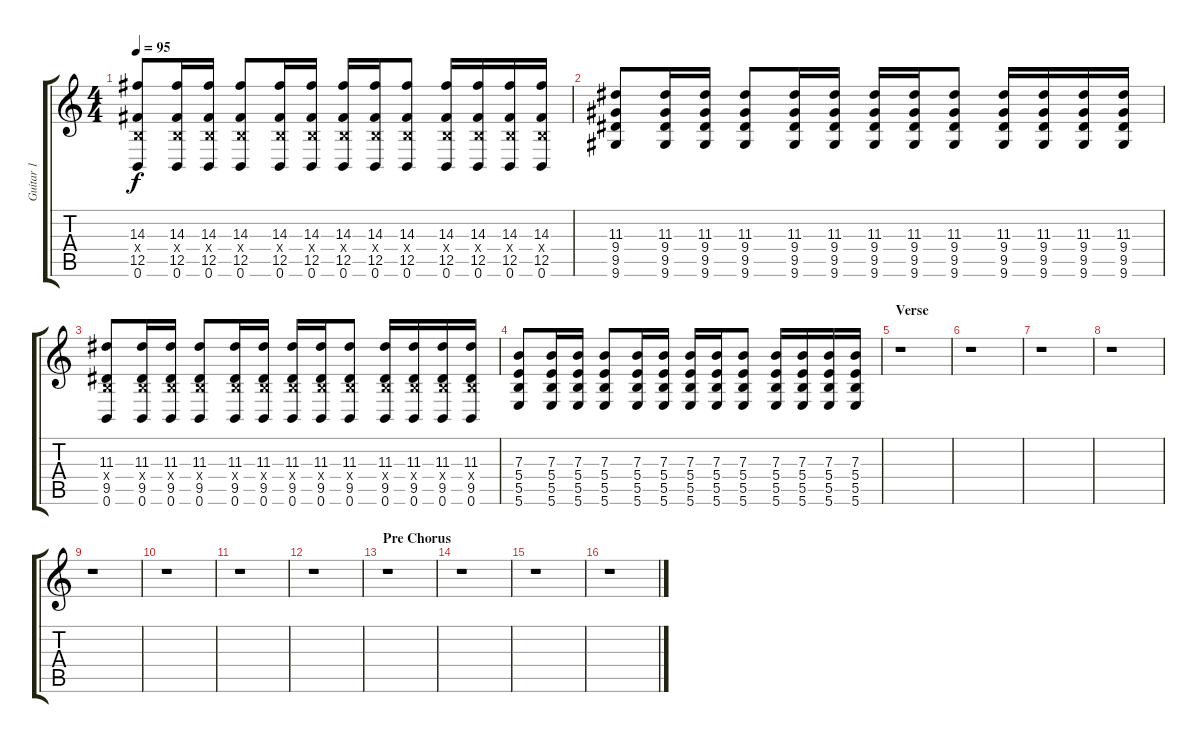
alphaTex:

\track ("Guitar 1" "Guitar 1") {instrument distortionguitar}
\staff {score tabs}
\tuning (Db4 Ab3 E3 B2 Gb2 B1) {hide}
\ts (4 4)
\tempo 95
\clef g2
\ks c
(14.3 0.4{x} 12.5 0.6).8{dy f} (14.3 0.4{x} 12.5 0.6).16 (14.3 0.4{x} 12.5 0.6).16 (14.3 0.4{x} 12.5 0.6).8 (14.3 0.4{x} 12.5 0.6).16 (14.3 0.4{x} 12.5 0.6).16 (14.3 0.4{x} 12.5 0.6).16 (14.3 0.4{x} 12.5 0.6).16 (14.3 0.4{x} 12.5 0.6).8 (14.3 0.4{x} 12.5 0.6).16 (14.3 0.4{x} 12.5 0.6).16 (14.3 0.4{x} 12.5 0.6).16 (14.3 0.4{x} 12.5 0.6).16 |
(11.3 9.4 9.5 9.6).8 (11.3 9.4 9.5 9.6).16 (11.3 9.4 9.5 9.6).16 (11.3 9.4 9.5 9.6).8 (11.3 9.4 9.5 9.6).16 (11.3 9.4 9.5 9.6).16 (11.3 9.4 9.5 9.6).16 (11.3 9.4 9.5 9.6).16 (11.3 9.4 9.5 9.6).8 (11.3 9.4 9.5 9.6).16 (11.3 9.4 9.5 9.6).16 (11.3 9.4 9.5 9.6).16 (11.3 9.4 9.5 9.6).16 |
(11.3 0.4{x} 9.5 0.6).8 (11.3 0.4{x} 9.5 0.6).16 (11.3 0.4{x} 9.5 0.6).16 (11.3 0.4{x} 9.5 0.6).8 (11.3 0.4{x} 9.5 0.6).16 (11.3 0.4{x} 9.5 0.6).16 (11.3 0.4{x} 9.5 0.6).16 (11.3 0.4{x} 9.5 0.6).16 (11.3 0.4{x} 9.5 0.6).8 (11.3 0.4{x} 9.5 0.6).16 (11.3 0.4{x} 9.5 0.6).16 (11.3 0.4{x} 9.5 0.6).16 (11.3 0.4{x} 9.5 0.6).16 |
(7.3 5.4 5.5 5.6).8 (7.3 5.4 5.5 5.6).16 (7.3 5.4 5.5 5.6).16 (7.3 5.4 5.5 5.6).8 (7.3 5.4 5.5 5.6).16 (7.3 5.4 5.5 5.6).16 (7.3 5.4 5.5 5.6).16 (7.3 5.4 5.5 5.6).16 (7.3 5.4 5.5 5.6).8 (7.3 5.4 5.5 5.6).16 (7.3 5.4 5.5 5.6).16 (7.3 5.4 5.5 5.6).16 (7.3 5.4 5.5 5.6).16 |
\section ("" "Verse")
r.1 |
r.1 |
r.1 |
r.1 |
r.1 |
r.1 |
r.1 |
r.1 |
\section ("" "Pre Chorus")
r.1 |
r.1 |
r.1 |
r.1
